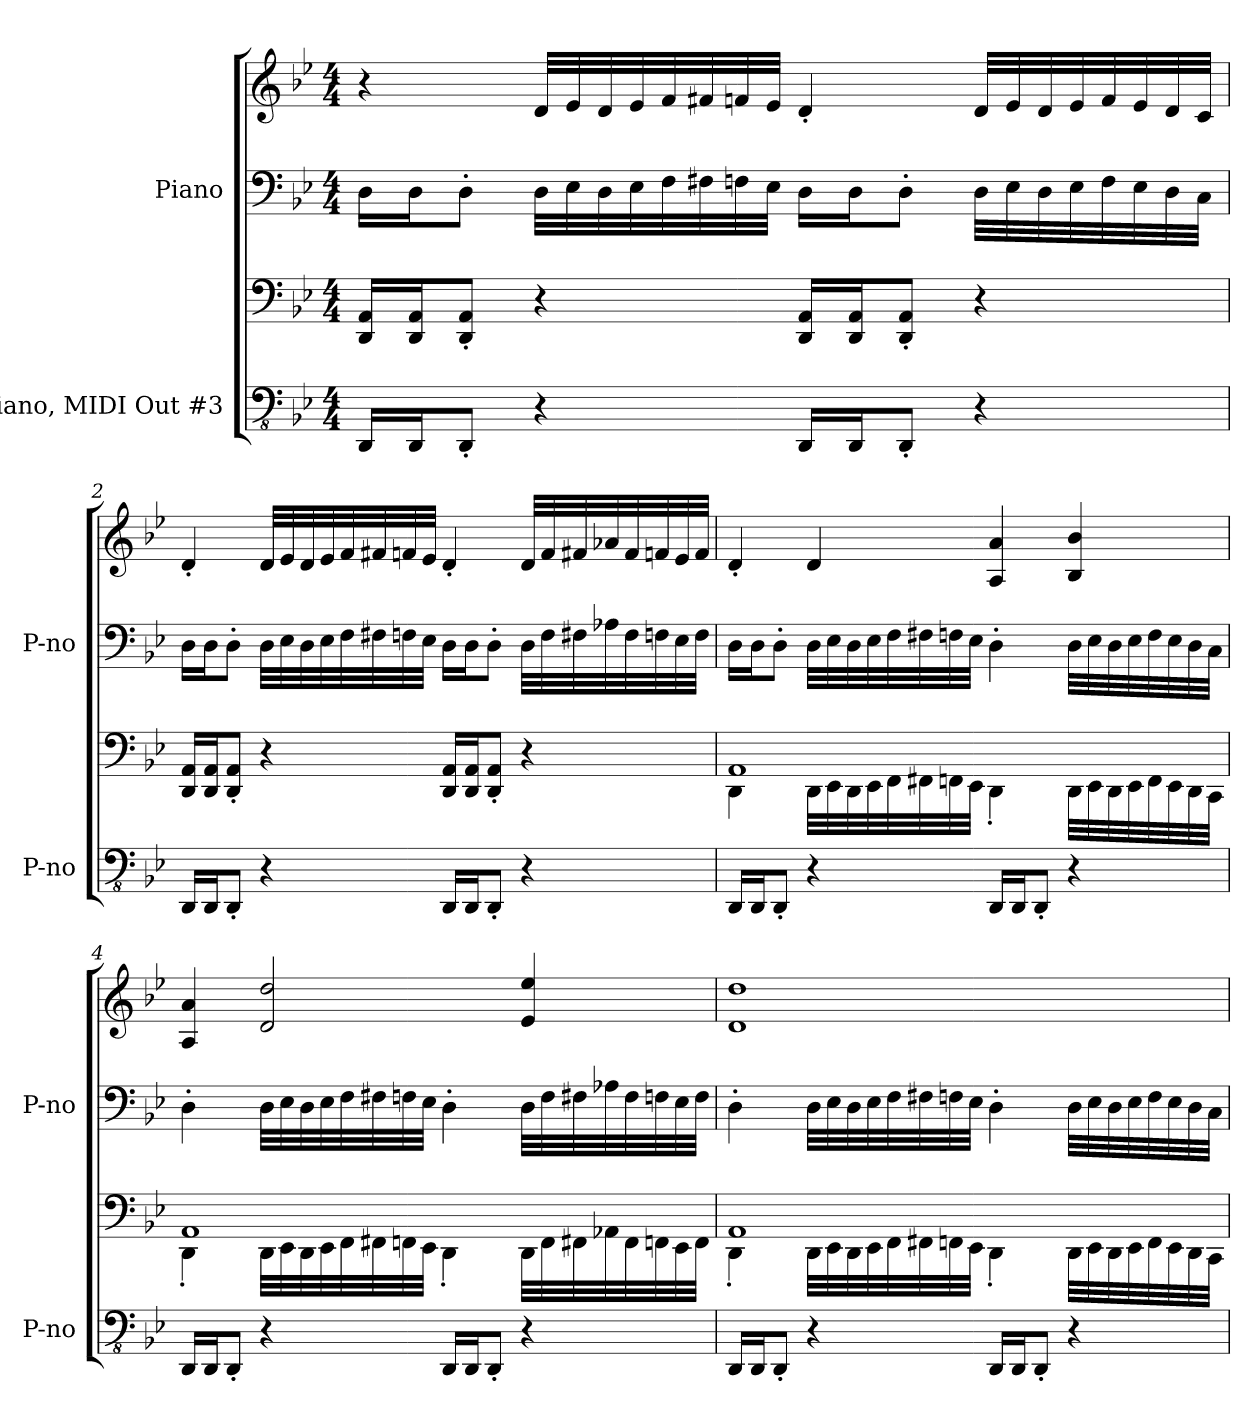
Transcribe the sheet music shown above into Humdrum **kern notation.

**kern	**kern	**kern	**kern
*part2	*part2	*part1	*part1
*staff4	*staff3	*staff2	*staff1
*I"Piano, MIDI Out #3	*	*I"Piano	*
*I'P-no	*	*I'P-no	*
*clefFv4	*clefF4	*clefF4	*clefG2
*k[b-e-]	*k[b-e-]	*k[b-e-]	*k[b-e-]
*M4/4	*M4/4	*M4/4	*M4/4
*MM48	*MM48	*MM48	*MM48
=1	=1	=1	=1
16DDD/LL	16DD/ 16AA/LL	16D\LL	4r
16DDD/J	16DD/ 16AA/J	16D\J	.
8DDD'/J	8DD/' 8AA/'J	8D'\J	.
4r	4r	32D\LLL	32d/LLL
.	.	32E-\	32e-/
.	.	32D\	32d/
.	.	32E-\	32e-/
.	.	32F\	32f/
.	.	32F#X\	32f#X/
.	.	32Fn\	32fn/
.	.	32E-\JJJ	32e-/JJJ
16DDD/LL	16DD/ 16AA/LL	16D\LL	4d'/
16DDD/J	16DD/ 16AA/J	16D\J	.
8DDD'/J	8DD/' 8AA/'J	8D'\J	.
4r	4r	32D\LLL	32d/LLL
.	.	32E-\	32e-/
.	.	32D\	32d/
.	.	32E-\	32e-/
.	.	32F\	32f/
.	.	32E-\	32e-/
.	.	32D\	32d/
.	.	32C\JJJ	32c/JJJ
!!LO:LB:g=z
=2	=2	=2	=2
16DDD/LL	16DD/ 16AA/LL	16D\LL	4d'/
16DDD/J	16DD/ 16AA/J	16D\J	.
8DDD'/J	8DD/' 8AA/'J	8D'\J	.
4r	4r	32D\LLL	32d/LLL
.	.	32E-\	32e-/
.	.	32D\	32d/
.	.	32E-\	32e-/
.	.	32F\	32f/
.	.	32F#X\	32f#X/
.	.	32Fn\	32fn/
.	.	32E-\JJJ	32e-/JJJ
16DDD/LL	16DD/ 16AA/LL	16D\LL	4d'/
16DDD/J	16DD/ 16AA/J	16D\J	.
8DDD'/J	8DD/' 8AA/'J	8D'\J	.
4r	4r	32D\LLL	32d/LLL
.	.	32F\	32f/
.	.	32F#X\	32f#X/
.	.	32A-X\	32a-X/
.	.	32F#\	32f#/
.	.	32Fn\	32fn/
.	.	32E-\	32e-/
.	.	32F\JJJ	32f/JJJ
!!LO:LB:g=z
=3	=3	=3	=3
*	*^	*	*
16DDD/LL	1AA	4DD\	16D\LL	4d'/
16DDD/J	.	.	16D\J	.
8DDD'/J	.	.	8D'\J	.
4r	.	32DD\LLL	32D\LLL	4d/
.	.	32EE-\	32E-\	.
.	.	32DD\	32D\	.
.	.	32EE-\	32E-\	.
.	.	32FF\	32F\	.
.	.	32FF#X\	32F#X\	.
.	.	32FFn\	32Fn\	.
.	.	32EE-\JJJ	32E-\JJJ	.
16DDD/LL	.	4DD'\	4D'\	4A/ 4a/
16DDD/J	.	.	.	.
8DDD'/J	.	.	.	.
4r	.	32DD\LLL	32D\LLL	4B-/ 4b-/
.	.	32EE-\	32E-\	.
.	.	32DD\	32D\	.
.	.	32EE-\	32E-\	.
.	.	32FF\	32F\	.
.	.	32EE-\	32E-\	.
.	.	32DD\	32D\	.
.	.	32CC\JJJ	32C\JJJ	.
!!LO:PB:g=z
=4	=4	=4	=4	=4
16DDD/LL	1AA	4DD'\	4D'\	4A/ 4a/
16DDD/J	.	.	.	.
8DDD'/J	.	.	.	.
4r	.	32DD\LLL	32D\LLL	2d/ 2dd/
.	.	32EE-\	32E-\	.
.	.	32DD\	32D\	.
.	.	32EE-\	32E-\	.
.	.	32FF\	32F\	.
.	.	32FF#X\	32F#X\	.
.	.	32FFn\	32Fn\	.
.	.	32EE-\JJJ	32E-\JJJ	.
16DDD/LL	.	4DD'\	4D'\	.
16DDD/J	.	.	.	.
8DDD'/J	.	.	.	.
4r	.	32DD\LLL	32D\LLL	4e-/ 4ee-/
.	.	32FF\	32F\	.
.	.	32FF#X\	32F#X\	.
.	.	32AA-X\	32A-X\	.
.	.	32FF#\	32F#\	.
.	.	32FFn\	32Fn\	.
.	.	32EE-\	32E-\	.
.	.	32FF\JJJ	32F\JJJ	.
!!LO:LB:g=z
=5	=5	=5	=5	=5
16DDD/LL	1AA	4DD'\	4D'\	1d 1dd
16DDD/J	.	.	.	.
8DDD'/J	.	.	.	.
4r	.	32DD\LLL	32D\LLL	.
.	.	32EE-\	32E-\	.
.	.	32DD\	32D\	.
.	.	32EE-\	32E-\	.
.	.	32FF\	32F\	.
.	.	32FF#X\	32F#X\	.
.	.	32FFn\	32Fn\	.
.	.	32EE-\JJJ	32E-\JJJ	.
16DDD/LL	.	4DD'\	4D'\	.
16DDD/J	.	.	.	.
8DDD'/J	.	.	.	.
4r	.	32DD\LLL	32D\LLL	.
.	.	32EE-\	32E-\	.
.	.	32DD\	32D\	.
.	.	32EE-\	32E-\	.
.	.	32FF\	32F\	.
.	.	32EE-\	32E-\	.
.	.	32DD\	32D\	.
.	.	32CC\JJJ	32C\JJJ	.
*	*v	*v	*	*
=	=	=	=
*-	*-	*-	*-
